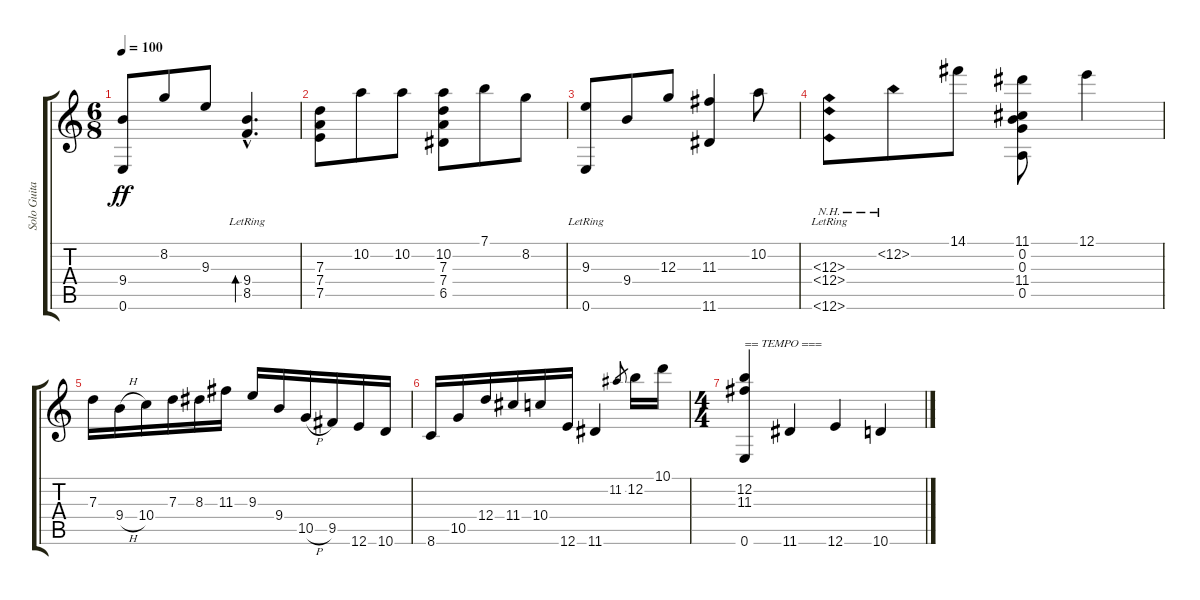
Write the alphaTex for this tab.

\track ("Solo Guitar" "Solo Guita") {instrument electricguitarjazz}
\staff {score tabs}
\tuning (E4 B3 G3 D3 A2 E2) {hide}
\ts (6 8)
\tempo 100
\clef g2
\ks c
(9.4 0.6).8{dy ff} 8.2.8 9.3.8 (9.4{hac} 8.5{hac lr}).4{d bd 120} |
(7.3 7.4 7.5).8 10.2.8 10.2.8 (10.2 7.3 7.4 6.5).8 7.1.8 8.2.8 |
(9.3 0.6{lr}).8 9.4.8 12.3.8 (11.3 11.6).4 10.2.8 |
(12.3{nh} 12.4{nh} 12.6{nh lr}).8 12.2{nh}.8 14.1.8 (11.1 0.2 0.3 11.4 0.5).8 12.1.4 |
7.3.16 9.4{h}.16 10.4.16 7.3.16 8.3.16 11.3.16 9.3.16 9.4.16 10.5{h}.16 9.5.16 12.6.16 10.6.16 |
8.6.16 10.5.16 12.4.16 11.4.16 10.4.16 12.6.16 11.6.4 11.2.8{gr} 12.2.16 10.1.16 |
\ts (4 4)
(12.2 11.3 0.6).4{txt "== TEMPO ==="} 11.6.4 12.6.4 10.6.4
